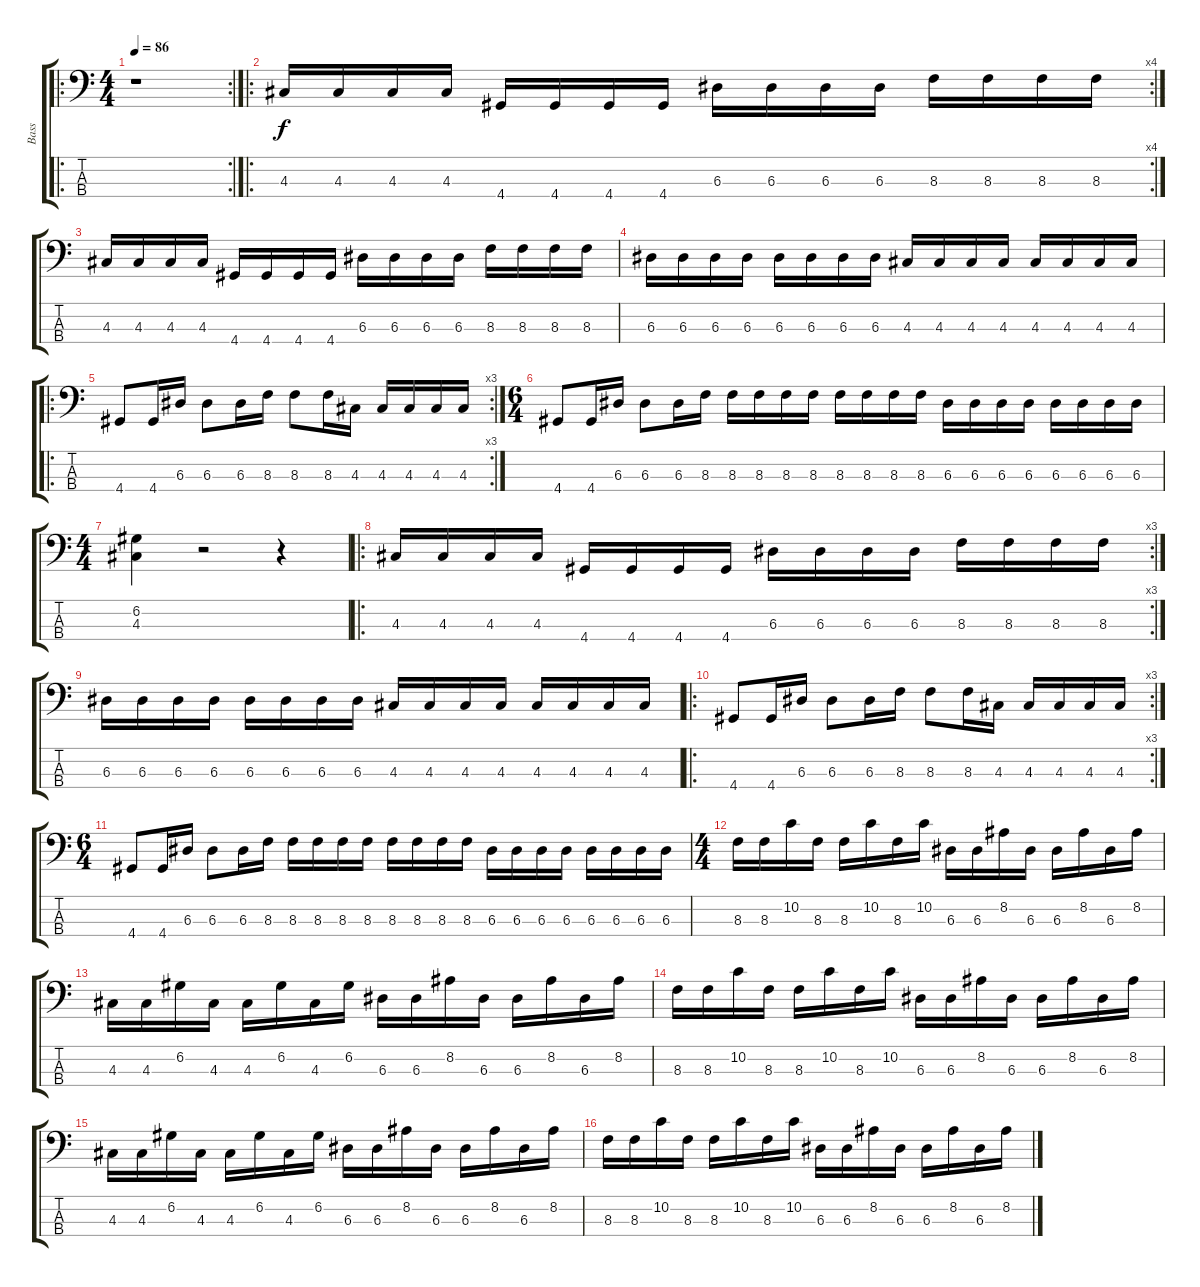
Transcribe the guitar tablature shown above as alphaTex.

\track ("Bass" "Bass") {instrument electricbassfinger}
\staff {score tabs}
\tuning (G2 D2 A1 E1) {hide}
\ro
\rc 2
\ts (4 4)
\tempo 86
\clef f4
\ks c
r.1{dy f instrument electricbassfinger} |
\ro
\rc 4
4.3.16 4.3.16 4.3.16 4.3.16 4.4.16 4.4.16 4.4.16 4.4.16 6.3.16 6.3.16 6.3.16 6.3.16 8.3.16 8.3.16 8.3.16 8.3.16 |
4.3.16 4.3.16 4.3.16 4.3.16 4.4.16 4.4.16 4.4.16 4.4.16 6.3.16 6.3.16 6.3.16 6.3.16 8.3.16 8.3.16 8.3.16 8.3.16 |
6.3.16 6.3.16 6.3.16 6.3.16 6.3.16 6.3.16 6.3.16 6.3.16 4.3.16 4.3.16 4.3.16 4.3.16 4.3.16 4.3.16 4.3.16 4.3.16 |
\ro
\rc 3
4.4.8 4.4.16 6.3.16 6.3.8 6.3.16 8.3.16 8.3.8 8.3.16 4.3.16 4.3.16 4.3.16 4.3.16 4.3.16 |
\ts (6 4)
4.4.8 4.4.16 6.3.16 6.3.8 6.3.16 8.3.16 8.3.16 8.3.16 8.3.16 8.3.16 8.3.16 8.3.16 8.3.16 8.3.16 6.3.16 6.3.16 6.3.16 6.3.16 6.3.16 6.3.16 6.3.16 6.3.16 |
\ts (4 4)
(6.2 4.3).4 r.2 r.4 |
\ro
\rc 3
4.3.16 4.3.16 4.3.16 4.3.16 4.4.16 4.4.16 4.4.16 4.4.16 6.3.16 6.3.16 6.3.16 6.3.16 8.3.16 8.3.16 8.3.16 8.3.16 |
6.3.16 6.3.16 6.3.16 6.3.16 6.3.16 6.3.16 6.3.16 6.3.16 4.3.16 4.3.16 4.3.16 4.3.16 4.3.16 4.3.16 4.3.16 4.3.16 |
\ro
\rc 3
4.4.8 4.4.16 6.3.16 6.3.8 6.3.16 8.3.16 8.3.8 8.3.16 4.3.16 4.3.16 4.3.16 4.3.16 4.3.16 |
\ts (6 4)
4.4.8 4.4.16 6.3.16 6.3.8 6.3.16 8.3.16 8.3.16 8.3.16 8.3.16 8.3.16 8.3.16 8.3.16 8.3.16 8.3.16 6.3.16 6.3.16 6.3.16 6.3.16 6.3.16 6.3.16 6.3.16 6.3.16 |
\ts (4 4)
8.3.16 8.3.16 10.2.16 8.3.16 8.3.16 10.2.16 8.3.16 10.2.16 6.3.16 6.3.16 8.2.16 6.3.16 6.3.16 8.2.16 6.3.16 8.2.16 |
4.3.16 4.3.16 6.2.16 4.3.16 4.3.16 6.2.16 4.3.16 6.2.16 6.3.16 6.3.16 8.2.16 6.3.16 6.3.16 8.2.16 6.3.16 8.2.16 |
8.3.16 8.3.16 10.2.16 8.3.16 8.3.16 10.2.16 8.3.16 10.2.16 6.3.16 6.3.16 8.2.16 6.3.16 6.3.16 8.2.16 6.3.16 8.2.16 |
4.3.16 4.3.16 6.2.16 4.3.16 4.3.16 6.2.16 4.3.16 6.2.16 6.3.16 6.3.16 8.2.16 6.3.16 6.3.16 8.2.16 6.3.16 8.2.16 |
8.3.16 8.3.16 10.2.16 8.3.16 8.3.16 10.2.16 8.3.16 10.2.16 6.3.16 6.3.16 8.2.16 6.3.16 6.3.16 8.2.16 6.3.16 8.2.16
